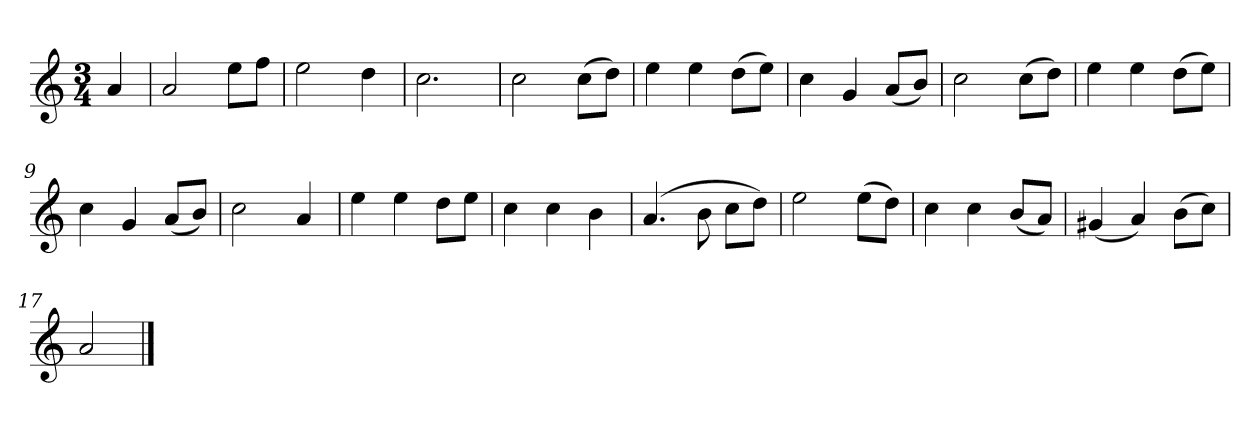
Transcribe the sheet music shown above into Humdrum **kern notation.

**kern
*part1
*staff1
*k[]
*M3/4
*MM120
=
4a
=1
2a
8eeL
8ffJ
=2
2ee
4dd
=3
2.cc
=4
2cc
(8ccL
8ddJ)
=5
4ee
4ee
(8ddL
8eeJ)
=6
4cc
4g
(8aL
8bJ)
=7
2cc
(8ccL
8ddJ)
=8
4ee
4ee
(8ddL
8eeJ)
=9
4cc
4g
(8aL
8bJ)
=10
2cc
4a
=11
4ee
4ee
8ddL
8eeJ
=12
4cc
4cc
4b
=13
(4.a
8b
8ccL
8ddJ)
=14
2ee
(8eeL
8ddJ)
=15
4cc
4cc
(8bL
8aJ)
=16
(4g#X
4a)
(8bL
8ccJ)
=17
2a
==
*-
